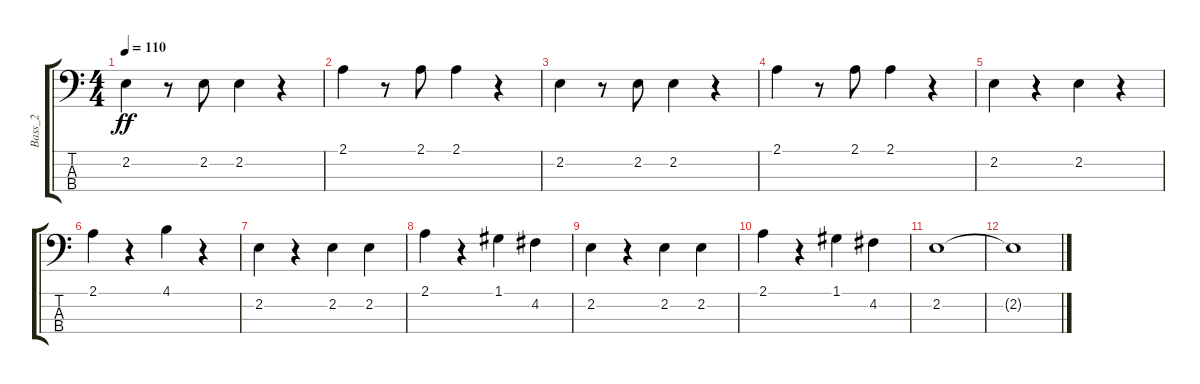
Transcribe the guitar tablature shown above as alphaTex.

\track ("Bass_2" "Bass_2") {instrument acousticbass}
\staff {score tabs}
\tuning (G2 D2 A1 E1) {hide}
\ts (4 4)
\tempo 110
\clef f4
\ks c
2.2.4{dy ff} r.8 2.2.8 2.2.4 r.4 |
2.1.4 r.8 2.1.8 2.1.4 r.4 |
2.2.4 r.8 2.2.8 2.2.4 r.4 |
2.1.4 r.8 2.1.8 2.1.4 r.4 |
2.2.4 r.4 2.2.4 r.4 |
2.1.4 r.4 4.1.4 r.4 |
2.2.4 r.4 2.2.4 2.2.4 |
2.1.4 r.4 1.1.4 4.2.4 |
2.2.4 r.4 2.2.4 2.2.4 |
2.1.4 r.4 1.1.4 4.2.4 |
2.2.1 |
2.2{t}.1
